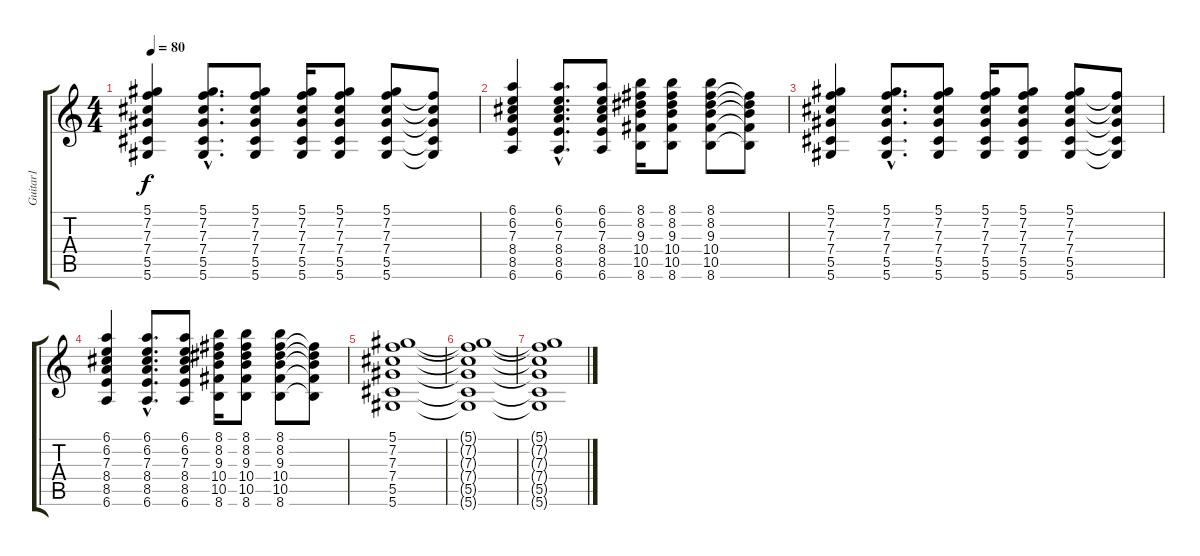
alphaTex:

\track ("Guitar1" "Guitar1") {instrument electricguitarclean}
\staff {score tabs}
\tuning (Eb4 Bb3 Gb3 Db3 Ab2 Eb2) {hide}
\ts (4 4)
\tempo 80
\clef g2
\ks c
(5.1 7.2 7.3 7.4 5.5 5.6).4{dy f} (5.1{hac} 7.2{hac} 7.3{hac} 7.4{hac} 5.5{hac} 5.6{hac}).8{d} (5.1 7.2 7.3 7.4 5.5 5.6).8 (5.1 7.2 7.3 7.4 5.5 5.6).16 (5.1 7.2 7.3 7.4 5.5 5.6).8 (5.1 7.2 7.3 7.4 5.5 5.6).8 (7.2{t} 7.3{t} 7.4{t} 5.5{t} 5.6{t}).8 |
(6.1 6.2 7.3 8.4 8.5 6.6).4 (6.1{hac} 6.2{hac} 7.3{hac} 8.4{hac} 8.5{hac} 6.6{hac}).8{d} (6.1 6.2 7.3 8.4 8.5 6.6).8 (8.1 8.2 9.3 10.4 10.5 8.6).16 (8.1 8.2 9.3 10.4 10.5 8.6).8 (8.1 8.2 9.3 10.4 10.5 8.6).8 (8.2{t} 9.3{t} 10.4{t} 10.5{t} 8.6{t}).8 |
(5.1 7.2 7.3 7.4 5.5 5.6).4 (5.1{hac} 7.2{hac} 7.3{hac} 7.4{hac} 5.5{hac} 5.6{hac}).8{d} (5.1 7.2 7.3 7.4 5.5 5.6).8 (5.1 7.2 7.3 7.4 5.5 5.6).16 (5.1 7.2 7.3 7.4 5.5 5.6).8 (5.1 7.2 7.3 7.4 5.5 5.6).8 (7.2{t} 7.3{t} 7.4{t} 5.5{t} 5.6{t}).8 |
(6.1 6.2 7.3 8.4 8.5 6.6).4 (6.1{hac} 6.2{hac} 7.3{hac} 8.4{hac} 8.5{hac} 6.6{hac}).8{d} (6.1 6.2 7.3 8.4 8.5 6.6).8 (8.1 8.2 9.3 10.4 10.5 8.6).16 (8.1 8.2 9.3 10.4 10.5 8.6).8 (8.1 8.2 9.3 10.4 10.5 8.6).8 (8.2{t} 9.3{t} 10.4{t} 10.5{t} 8.6{t}).8 |
(5.1 7.2 7.3 7.4 5.5 5.6).1 |
(5.1{t} 7.2{t} 7.3{t} 7.4{t} 5.5{t} 5.6{t}).1 |
(5.1{t} 7.2{t} 7.3{t} 7.4{t} 5.5{t} 5.6{t}).1
